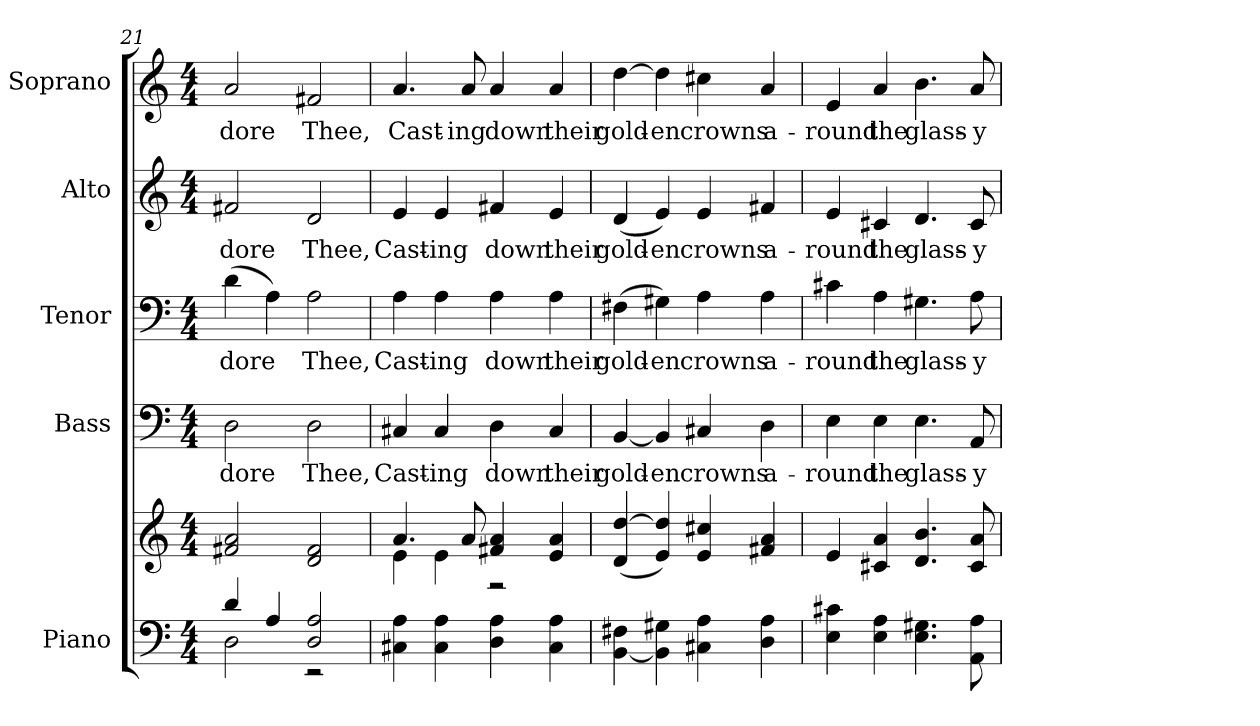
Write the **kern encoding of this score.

**kern	**kern	**kern	**text	**kern	**text	**kern	**text	**kern	**text
*part5	*part5	*part4	*part4	*part3	*part3	*part2	*part2	*part1	*part1
*staff6	*staff5	*staff4	*staff4	*staff3	*staff3	*staff2	*staff2	*staff1	*staff1
*I"Piano	*	*I"Bass	*	*I"Tenor	*	*I"Alto	*	*I"Soprano	*
*I'Pno.	*	*I'B.	*	*I'T.	*	*I'A.	*	*I'S.	*
!!LO:PB:g=z
*clefF4	*clefG2	*clefF4	*	*clefF4	*	*clefG2	*	*clefG2	*
*k[]	*k[]	*k[]	*	*k[]	*	*k[]	*	*k[]	*
*C:	*C:	*C:	*	*C:	*	*C:	*	*C:	*
*M4/4	*M4/4	*M4/4	*	*M4/4	*	*M4/4	*	*M4/4	*
=21	=21	=21	=21	=21	=21	=21	=21	=21	=21
*^	*	*	*	*	*	*	*	*	*
!	!	!	!	!LO:LY:b:color=#000000	!	!	!	!	!	!
!	!	!	!	!	!	!LO:LY:b:color=#000000	!	!	!	!
!	!	!	!	!	!	!	!	!LO:LY:b:color=#000000	!	!
!	!	!	!	!	!	!	!	!	!	!LO:LY:b:color=#000000
4di/	2Di\	2f#Xi/ 2ai	2Di\	-dore	(4di\	-dore	2f#Xi/	-dore	2ai/	-dore
4Ai/	.	.	.	.	4Ai\)	.	.	.	.	.
!	!	!	!	!LO:LY:b:color=#000000	!	!	!	!	!	!
!	!	!	!	!	!	!LO:LY:b:color=#000000	!	!	!	!
!	!	!	!	!	!	!	!	!LO:LY:b:color=#000000	!	!
!	!	!	!	!	!	!	!	!	!	!LO:LY:b:color=#000000
2Di/ 2Ai	2r	2di/ 2f#i	2Di\	Thee,	2Ai\	Thee,	2di/	Thee,	2f#Xi/	Thee,
*v	*v	*	*	*	*	*	*	*	*	*
=22	=22	=22	=22	=22	=22	=22	=22	=22	=22
*	*^	*	*	*	*	*	*	*	*
*^	*	*	*	*	*	*	*	*	*	*
!	!	!	!	!	!LO:LY:b:color=#000000	!	!	!	!	!	!
*v	*v	*	*	*	*	*	*	*	*	*	*
*^	*	*	*	*	*	*	*	*	*	*
!	!	!	!	!	!	!	!LO:LY:b:color=#000000	!	!	!	!
*v	*v	*	*	*	*	*	*	*	*	*	*
*^	*	*	*	*	*	*	*	*	*	*
!	!	!	!	!	!	!	!	!	!LO:LY:b:color=#000000	!	!
*v	*v	*	*	*	*	*	*	*	*	*	*
*^	*	*	*	*	*	*	*	*	*	*
!	!	!	!	!	!	!	!	!	!	!	!LO:LY:b:color=#000000
*v	*v	*	*	*	*	*	*	*	*	*	*
4C#Xi\ 4Ai	4.ai/	4ei\	4C#Xi/	Cast-	4Ai\	Cast-	4ei/	Cast-	4.ai/	Cast-
!	!	!	!	!LO:LY:b:color=#000000	!	!	!	!	!	!
!	!	!	!	!	!	!LO:LY:b:color=#000000	!	!	!	!
!	!	!	!	!	!	!	!	!LO:LY:b:color=#000000	!	!
4C#i\ 4Ai	.	4ei\	4C#i/	-ing	4Ai\	-ing	4ei/	-ing	.	.
!	!	!	!	!	!	!	!	!	!	!LO:LY:b:color=#000000
.	8ai/	.	.	.	.	.	.	.	8ai/	-ing
!	!	!	!	!LO:LY:b:color=#000000	!	!	!	!	!	!
!	!	!	!	!	!	!LO:LY:b:color=#000000	!	!	!	!
!	!	!	!	!	!	!	!	!LO:LY:b:color=#000000	!	!
!	!	!	!	!	!	!	!	!	!	!LO:LY:b:color=#000000
4Di\ 4Ai	4f#Xi/ 4ai	2r	4Di\	down	4Ai\	down	4f#Xi/	down	4ai/	down
!	!	!	!	!LO:LY:b:color=#000000	!	!	!	!	!	!
!	!	!	!	!	!	!LO:LY:b:color=#000000	!	!	!	!
!	!	!	!	!	!	!	!	!LO:LY:b:color=#000000	!	!
!	!	!	!	!	!	!	!	!	!	!LO:LY:b:color=#000000
4C#i\ 4Ai	4ei/ 4ai	.	4C#i/	their	4Ai\	their	4ei/	their	4ai/	their
*	*v	*v	*	*	*	*	*	*	*	*
!!LO:PB:g=z
=23	=23	=23	=23	=23	=23	=23	=23	=23	=23
!	!	!	!LO:LY:b:color=#000000	!	!	!	!	!	!
!	!	!	!	!	!LO:LY:b:color=#000000	!	!	!	!
!	!	!	!	!	!	!	!LO:LY:b:color=#000000	!	!
!	!	!	!	!	!	!	!	!	!LO:LY:b:color=#000000
[<4BBi\ 4F#Xi	(4di/ [>4ddi	[<4BBi/	gold-	(4F#Xi\	gold-	(4di/	gold-	[>4ddi\	gold-
!	!	!	!LO:LY:b:color=#000000	!	!	!	!	!	!
!	!	!	!	!	!LO:LY:b:color=#000000	!	!	!	!
!	!	!	!	!	!	!	!LO:LY:b:color=#000000	!	!
!	!	!	!	!	!	!	!	!	!LO:LY:b:color=#000000
4BBi\] 4G#Xi	4ei/ 4ddi])	4BBi/]	-en	4G#Xi\)	-en	4ei/)	-en	4ddi\]	-en
!	!	!	!LO:LY:b:color=#000000	!	!	!	!	!	!
!	!	!	!	!	!LO:LY:b:color=#000000	!	!	!	!
!	!	!	!	!	!	!	!LO:LY:b:color=#000000	!	!
!	!	!	!	!	!	!	!	!	!LO:LY:b:color=#000000
4C#Xi\ 4Ai	4ei/ 4cc#Xi	4C#Xi/	crowns	4Ai\	crowns	4ei/	crowns	4cc#Xi\	crowns
!	!	!	!LO:LY:b:color=#000000	!	!	!	!	!	!
!	!	!	!	!	!LO:LY:b:color=#000000	!	!	!	!
!	!	!	!	!	!	!	!LO:LY:b:color=#000000	!	!
!	!	!	!	!	!	!	!	!	!LO:LY:b:color=#000000
4Di\ 4Ai	4f#Xi/ 4ai	4Di\	a-	4Ai\	a-	4f#Xi/	a-	4ai/	a-
=24	=24	=24	=24	=24	=24	=24	=24	=24	=24
!	!	!	!LO:LY:b:color=#000000	!	!	!	!	!	!
!	!	!	!	!	!LO:LY:b:color=#000000	!	!	!	!
!	!	!	!	!	!	!	!LO:LY:b:color=#000000	!	!
!	!	!	!	!	!	!	!	!	!LO:LY:b:color=#000000
4Ei\ 4c#Xi	4ei/	4Ei\	-round	4c#Xi\	-round	4ei/	-round	4ei/	-round
!	!	!	!LO:LY:b:color=#000000	!	!	!	!	!	!
!	!	!	!	!	!LO:LY:b:color=#000000	!	!	!	!
!	!	!	!	!	!	!	!LO:LY:b:color=#000000	!	!
!	!	!	!	!	!	!	!	!	!LO:LY:b:color=#000000
4Ei\ 4Ai	4c#Xi/ 4ai	4Ei\	the	4Ai\	the	4c#Xi/	the	4ai/	the
!	!	!	!LO:LY:b:color=#000000	!	!	!	!	!	!
!	!	!	!	!	!LO:LY:b:color=#000000	!	!	!	!
!	!	!	!	!	!	!	!LO:LY:b:color=#000000	!	!
!	!	!	!	!	!	!	!	!	!LO:LY:b:color=#000000
4.Ei\ 4.G#Xi	4.di/ 4.bi	4.Ei\	glass-	4.G#Xi\	glass-	4.di/	glass-	4.bi\	glass-
!	!	!	!LO:LY:b:color=#000000	!	!	!	!	!	!
!	!	!	!	!	!LO:LY:b:color=#000000	!	!	!	!
!	!	!	!	!	!	!	!LO:LY:b:color=#000000	!	!
!	!	!	!	!	!	!	!	!	!LO:LY:b:color=#000000
8AAi\ 8Ai	8c#i/ 8ai	8AAi/	-y	8Ai\	-y	8c#i/	-y	8ai/	-y
=	=	=	=	=	=	=	=	=	=
*-	*-	*-	*-	*-	*-	*-	*-	*-	*-
